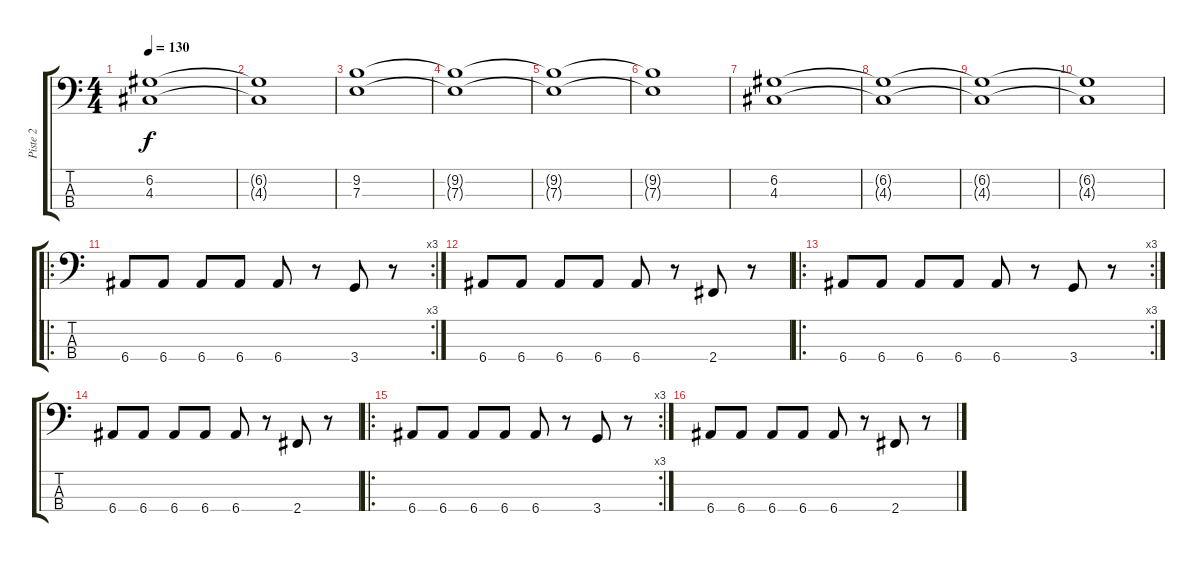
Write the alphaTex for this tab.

\track ("Piste 2" "Piste 2") {instrument acousticguitarnylon}
\staff {score tabs}
\tuning (G2 D2 A1 E1) {hide}
\ts (4 4)
\tempo 130
\clef f4
\ks c
(6.2{t} 4.3{t}).1{dy f} |
(6.2{t} 4.3{t}).1 |
(9.2 7.3).1 |
(9.2{t} 7.3{t}).1 |
(9.2{t} 7.3{t}).1 |
(9.2{t} 7.3{t}).1 |
(6.2 4.3).1 |
(6.2{t} 4.3{t}).1 |
(6.2{t} 4.3{t}).1 |
(6.2{t} 4.3{t}).1 |
\ro
\rc 3
6.4.8 6.4.8 6.4.8 6.4.8 6.4.8 r.8 3.4.8 r.8 |
6.4.8 6.4.8 6.4.8 6.4.8 6.4.8 r.8 2.4.8 r.8 |
\ro
\rc 3
6.4.8 6.4.8 6.4.8 6.4.8 6.4.8 r.8 3.4.8 r.8 |
6.4.8 6.4.8 6.4.8 6.4.8 6.4.8 r.8 2.4.8 r.8 |
\ro
\rc 3
6.4.8 6.4.8 6.4.8 6.4.8 6.4.8 r.8 3.4.8 r.8 |
6.4.8 6.4.8 6.4.8 6.4.8 6.4.8 r.8 2.4.8 r.8
